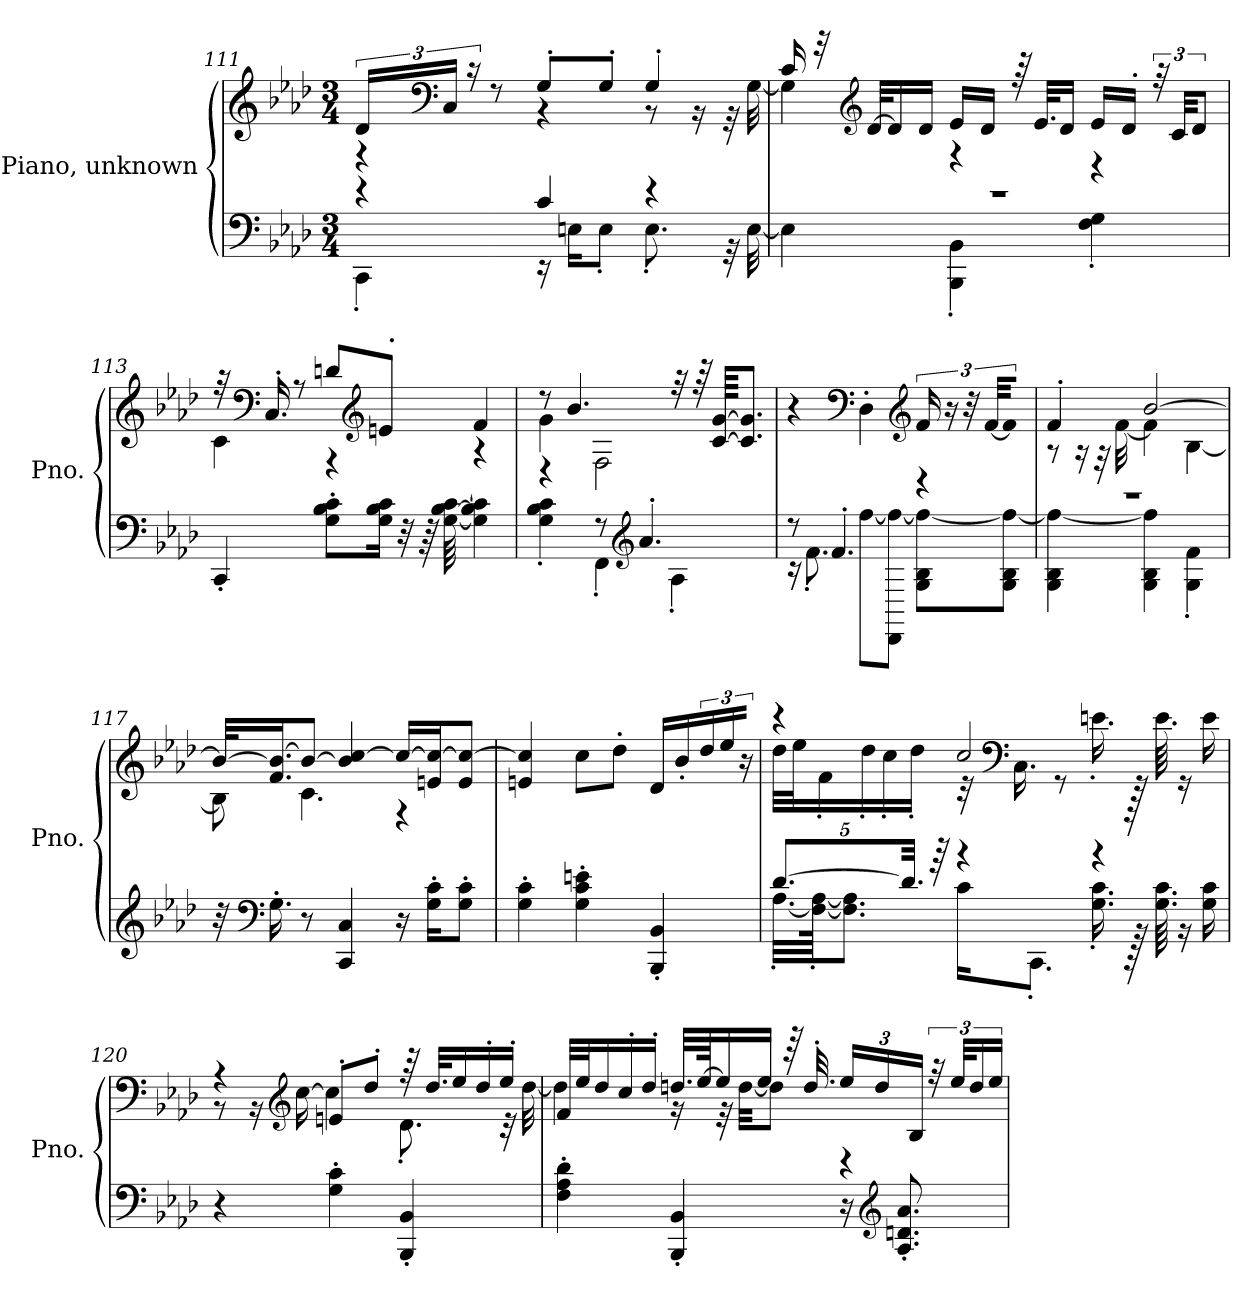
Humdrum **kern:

**kern	**kern
*part1	*part1
*staff2	*staff1
*I"Piano, unknown	*
*I'Pno.	*
*clefF4	*clefG2
*k[b-e-a-d-]	*k[b-e-a-d-]
*M3/4	*M3/4
=111	=111
*^	*^
4r	4CC'\	24d-/LL	4r
*	*	*clefF4	*
.	.	24C/JJ	.
.	.	24r	.
.	.	8r	.
4c/	16r	8G'/L	4r
.	16En\KL	.	.
.	8E'\J	8G'/J	.
4r	8.E'\	4G'/	8r
.	.	.	16r
.	32r	.	32r
.	[32E\	.	[32G\
!!LO:PB:g=z	!!
=112	=112	=112	=112
2.r	4E\]	16c/	4G\]
.	.	32r	.
*	*	*clefG2	*
.	.	[32d-/KLL	.
.	.	16d-/]	.
.	.	16d-/JJ	.
.	4BBB-\' 4BB-\'	16e-/LL	4r
.	.	16d-/JJ	.
.	.	64r	.
.	.	32.e-/KLL	.
.	.	16d-/JJ	.
.	4F\' 4G\'	16e-/LL	4r
.	.	16d-'/JJ	.
.	.	48r	.
.	.	48c/KKL	.
.	.	12d-/J	.
*v	*v	*	*
=113	=113	=113
4CC'/	32r	4c\
*	*clefF4	*
.	16.C'/	.
.	8r	.
8G\' 8B-\' 8c\'L	8dn/L	4r
*	*clefG2	*
16G\ 16B-\ 16c\Jk	8en'/J	.
32r	.	.
64r	.	.
[64G\ [64B-\ [64c\	.	.
4G\] 4B-\] 4c\]	4f/	4r
!!LO:LB:g=z	!!
=114	=114	=114
*^	*	*
4r	4G\' 4B-\' 4c\'	8r	4g\
.	.	4.b-/	.
8r	4FF'\	.	2F\
*clefG2	*	*	*
4.a-'/	.	.	.
.	4A-'\	32r	.
.	.	64r	.
.	.	[64c/ [64g/KKKL	.
.	.	8.c/] 8.g/]J	.
*	*	*v	*v
=115	=115	=115
8r	16r	4r
.	8.f'\	.
4.f'/	.	.
*	*	*clefF4
.	[8ff\L	4D-'\
.	8DD-\ 8ff\_J	.
*	*	*clefG2
4r	8G\ 8B-\ 8ff\_L	24f/
.	.	24r
.	.	48r
.	.	[48f/KKL
.	8G\ 8B-\ 8ff\_J	8f/J]
=116	=116	=116
*	*	*^
2.r	4G\ 4B-\ 4ff\_	4f'/	8r
.	.	.	16r
.	.	.	32r
.	.	.	[32f\
.	4G\ 4B-\ 4ff\]	[2b-/	4f\]
.	4G\' 4f\'	.	[4B-\
*v	*v	*	*
!!LO:LB:g=z	!!
=117	=117	=117
32r	32b-/KLL_	8B-\]
*clefF4	*	*
16.G'\	16.f/ 16.b-/_J	.
8r	8b-/J_	4.c\
4CC/ 4C/	4b-/] [4cc/	.
16r	16cc/LL_	4r
16G\' 16c\'KL	16en/ 16cc/_J	.
8G\' 8c\'J	8e/ 8cc/_J	.
*	*v	*v
=118	=118
4G\' 4c\'	4en/ 4cc/]
4G\' 4c\' 4en\'	8cc\L
.	8dd-'\J
4BBB-/' 4BB-/'	16d-/LL
.	16b-'/
.	24dd-/
.	24ee-/JJ
.	24r
=119	=119
*^	*^
*	*	*	*Xbrackettup
[8.d-/L	[32.A-'\LLL	4r	40dd-\LLL
.	.	.	40ee-\J
.	[64F\' 64A-\_'JJK	.	.
.	.	.	20f'\
.	8.F\] 8.A-\]J	.	.
.	.	.	20dd-'\
.	.	.	20cc'\
32.d-/Jkk]	.	.	.
.	.	.	20dd-'\JJ
64r	.	.	.
4r	16c\KL	2cc/	32r
*	*	*clefF4	*
.	.	.	16.C\
.	8.CC'\J	.	.
.	.	.	8r
4r	16.G\' 16.c\'	.	16.en'\
.	128r	.	128r
.	64.G\ 64.c\	.	64.e\
.	16r	.	16r
.	16G\ 16c\	.	16e\
*v	*v	*	*
!!LO:LB:g=z	!!
=120	=120	=120
4r	4r	8r
.	.	16r
*	*clefG2	*
.	.	[16cc\
4G\' 4c\'	8en'/L	4cc\]
.	8dd-'/J	.
4BBB-/' 4BB-/'	64r	8.d-'\
.	32.dd-/KLL	.
.	16ee-/	.
.	16dd-'/	.
.	16ee-'/JJ	32r
.	.	[32dd-\
=121	=121	=121
4F\' 4A-\' 4d-\'	32f/LLL	4dd-\]
.	32ee-/J	.
.	16dd-/	.
.	16cc'/	.
.	16dd-'/JJ	.
4BBB-/' 4BB-/'	32.ddn/LLL	16r
.	[64ee-/JK	.
.	16ee-/]	32r
.	.	[32dd\KKL
.	16ee-/JJ	8dd\J]
.	64r	.
.	32.dd'/	.
16r	24ee-/LL	4r
.	24dd/	.
*clefG2	*	*
8.A-/' 8.dn/' 8.a-/'	.	.
.	24B-/JJ	.
*	*brackettup	*
.	48r	.
.	48ee-/KLL	.
.	24dd/	.
.	24ee-/JJ	.
*	*v	*v
=	=
*-	*-
